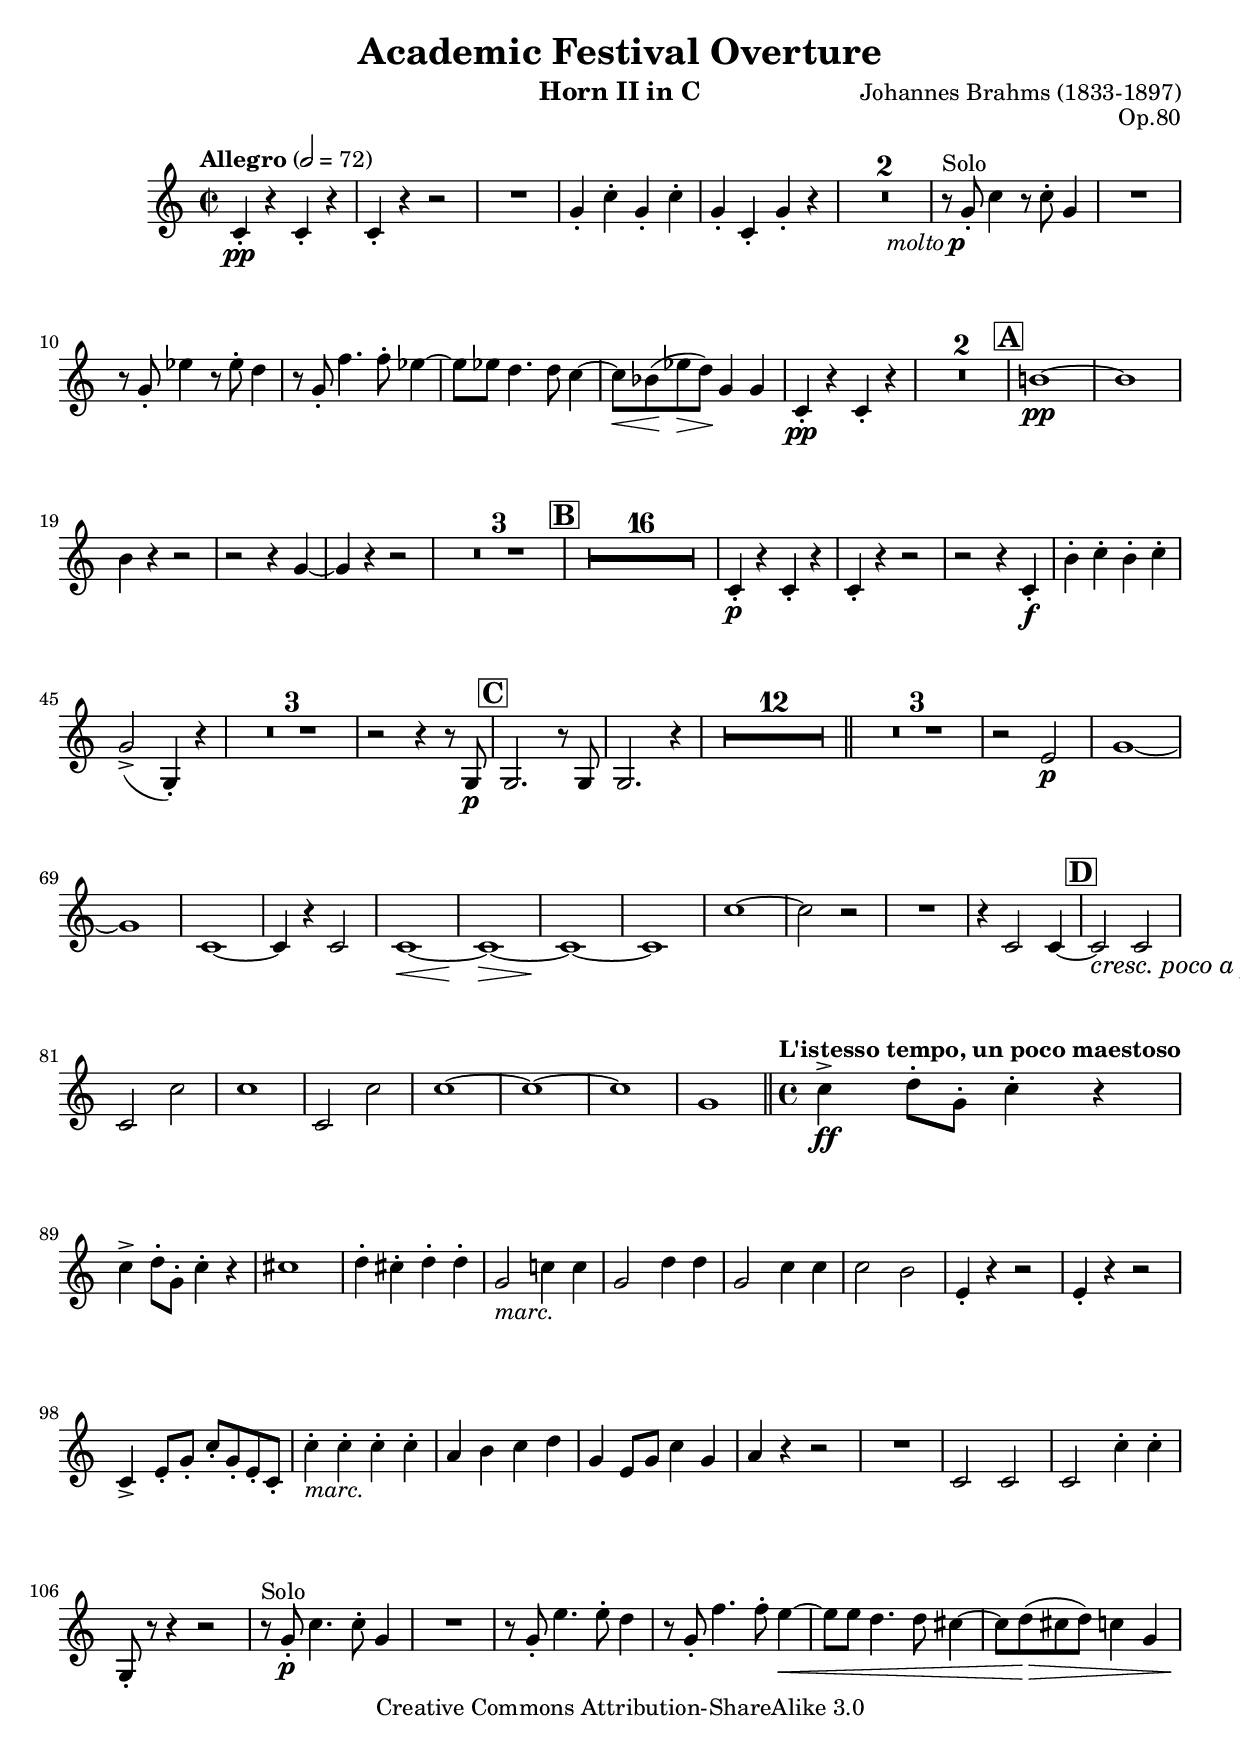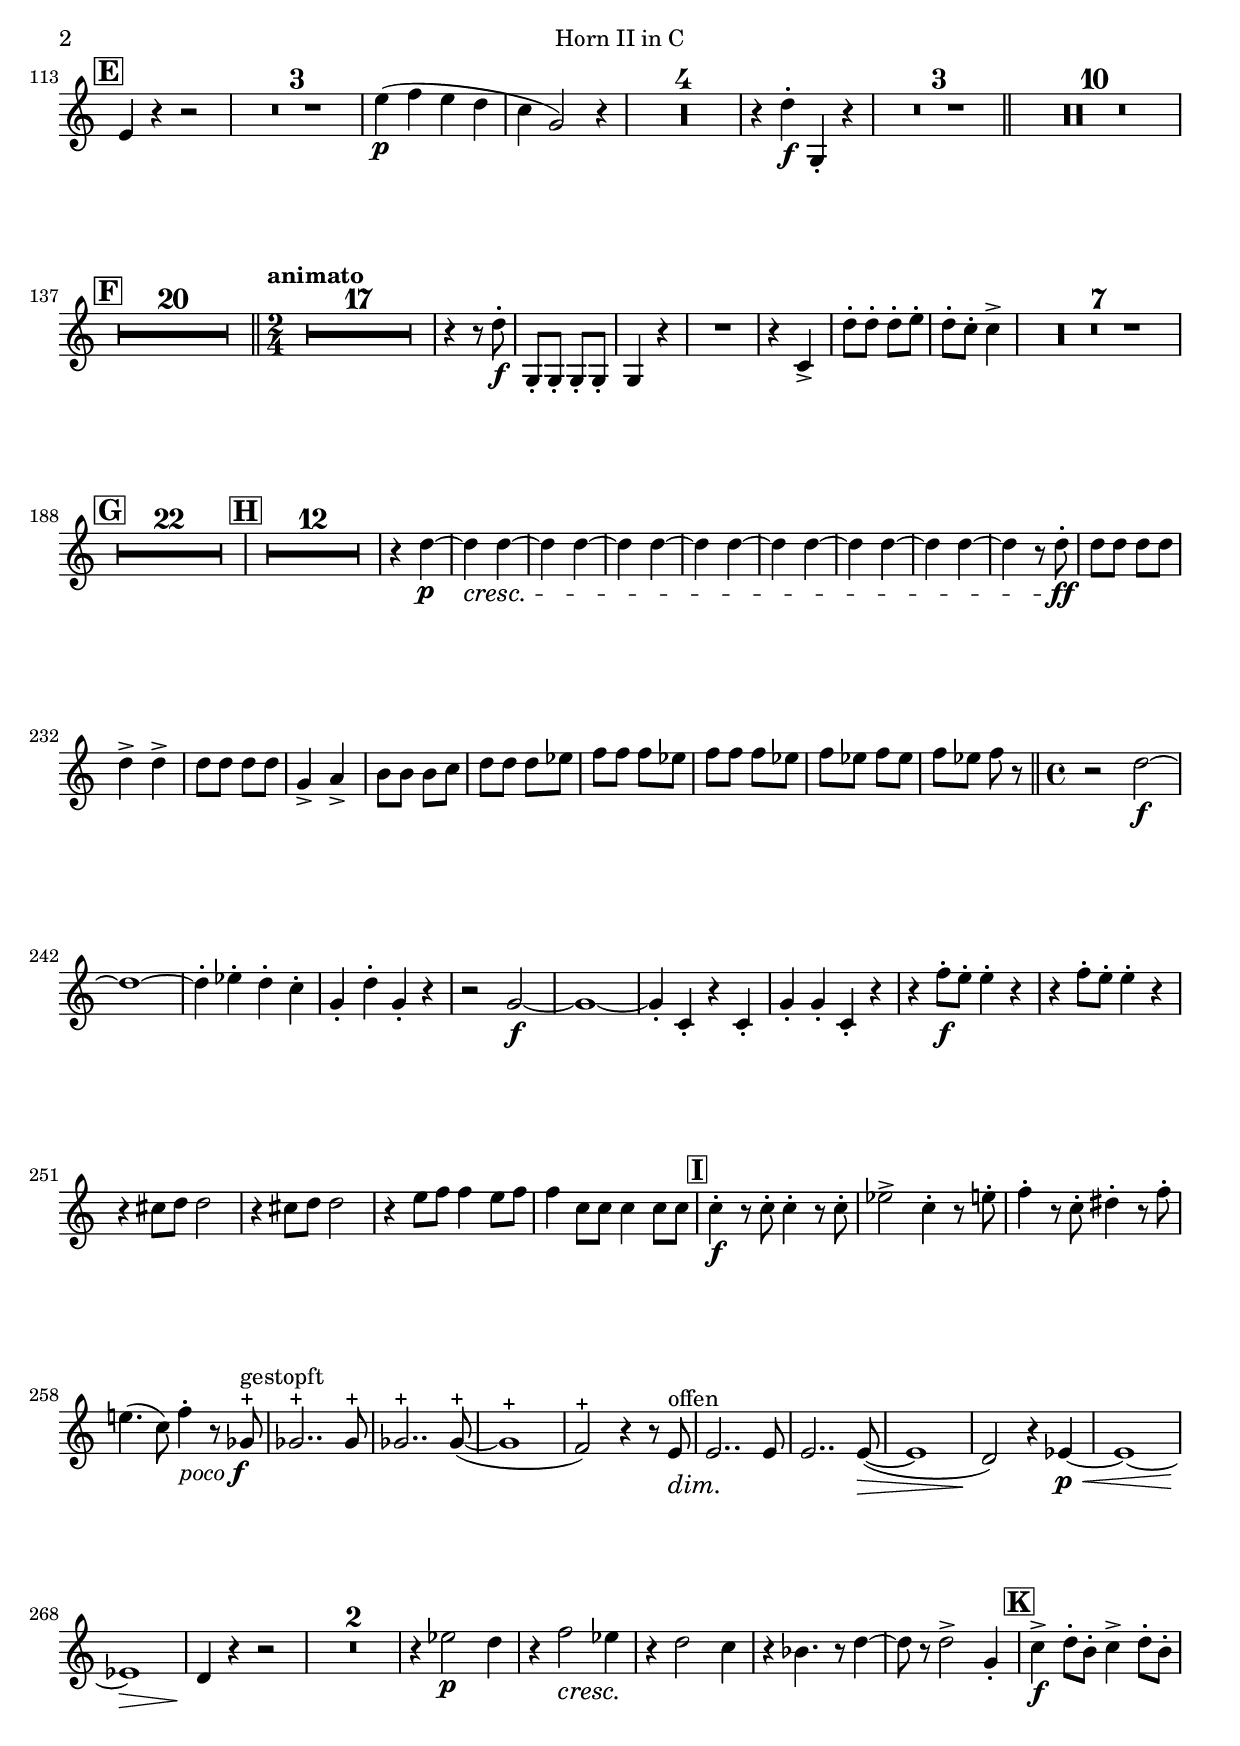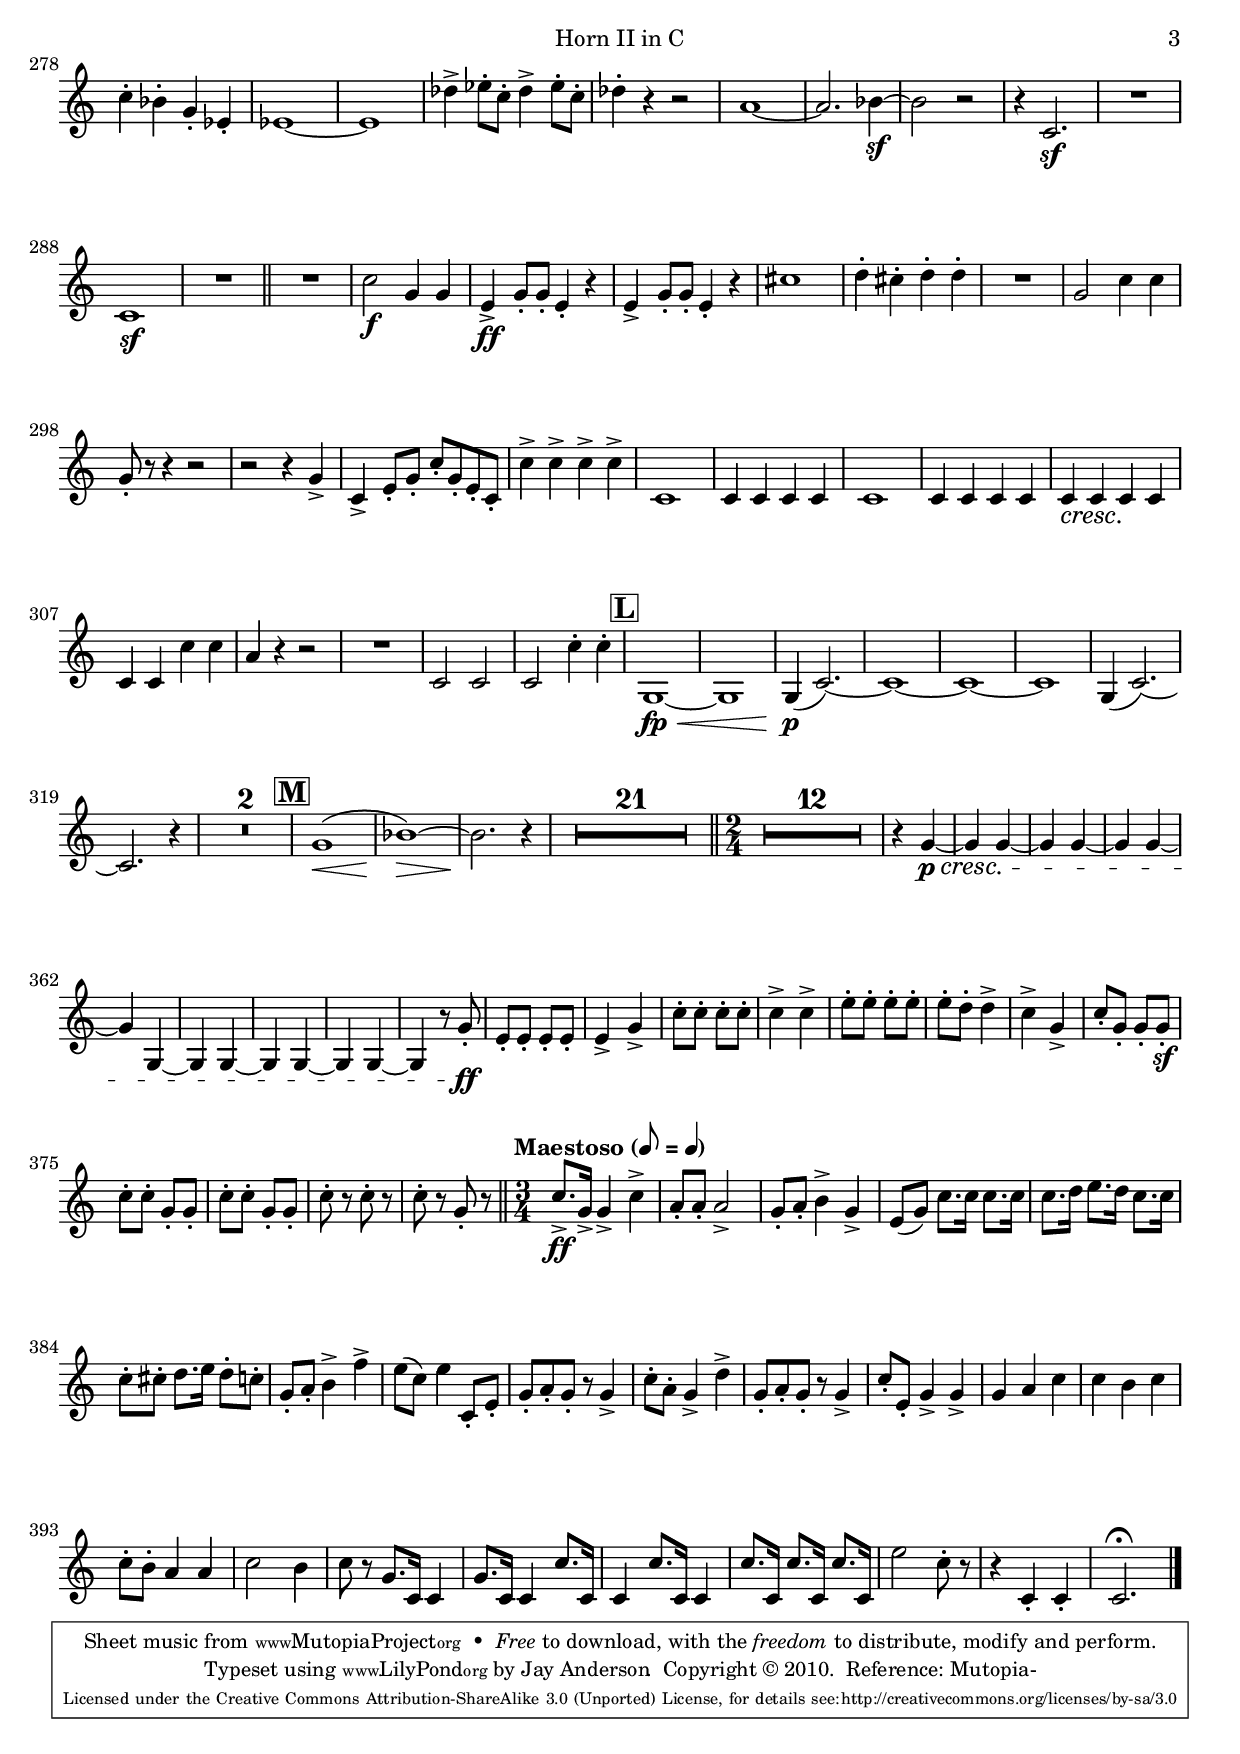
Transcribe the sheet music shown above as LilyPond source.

\version "2.18.2"

\include "defs.ily"
\version "2.18.2"

hornTwo = \relative c'
{
  \set Staff.midiInstrument = "french horn"
  \transposition c
  \graceSync
  \tag #'score
  {
    \voiceTwo
    \dynamicDown
  }
  c4-.\pp r c-. r |
  c-. r r2 |
  R1 |
  g'4-. c-. g-. c-. |
  g-. c,-. g'-. r |
  R1*2 |
  r8^\solo g-.\moltoP c4 r8 c8-. g4 |
  R1 |
  r8 g-. ees'4 r8 ees-. d4 |
  r8 g,-. f'4. f8-. ees4~ |
  ees8 ees d4. d8 c4~ |
  c8\< bes(\! ees\> d)\! g,4 g |
  c,-.\pp r c-. r |
  R1*2 |

  %A
  b'!1~\pp |
  b |
  b4 r r2 |
  r r4 g~ |
  g r r2 |
  R1*3 |

  %B
  R1*16 |
  c,4-.\p r c-. r |
  c-. r r2 |
  r2 r4 c-.\f |
  b'-. c-. b-. c-. |
  g2->( g,4-.) r |
  R1*3 |
  r2 r4 r8 g\p |

  %C
  g2. r8 g |
  g2. r4 |
  R1*12 | %double bar
  R1*3 |
  r2 e'\p |
  g1~ |
  g |
  c,~ |
  c4 r c2 |
  c1~\< |
  c~\> |
  c~\! |
  c |
  c'~ |
  c2 r |
  R1 |
  r4 c,2 c4~ |

  %D
  c2\justCrescPocoAPoco c |
  c c' |
  c1 |
  c,2 c' |
  c1~ | c~ | c | g |

  c4->\ff d8-. g,-. c4-. r |
  c4-> d8-. g,-. c4-. r |
  cis1 |
  d4-. cis-. d-. d-. |
  g,2_\marc c4 c |
  g2 d'4 d |
  g,2 c4 c |
  c2 b |
  e,4-. r r2 |
  e4-. r r2 |
  c4-> e8-. g-. c-. g-. e-. c-. |
  c'4-._\marc c-. c-. c-. |
  a b c d |
  g, e8 g c4 g |
  a r r2 |
  R1 |
  c,2 c |
  c c'4-. c-. |
  g,8-. r r4 r2 |
  r8^\solo g'-.\p c4. c8-. g4 |
  R1 |
  r8 g-. e'4. e8-. d4 |
  r8 g,-. f'4. f8-. e4~\< |
  e8 e d4. d8 cis4~ |
  cis8 d(\> cis d) c4 g s1*0\! |

  %E
  e4 r r2 |
  R1*3 |
  e'4(\p f e d |
  c g2) r4 |
  R1*4 |
  r4 d'-.\f g,,-. r |
  R1*3 | %double bar
  R1*10 |

  %F
  R1*20 |
  
  %2/4
  R2*17 |
  r4 r8 d''8-.\f |
  g,,-. g-. g-. g-. |
  g4 r |
  R2 |
  r4 c-> |
  d'8-. d-. d-. e-. |
  d-. c-. c4-> |
  R2*7 |

  %G
  R2*22 |
  
  %H
  R2*12 |
  r4 d~\p |
  d\cresc d~ |
  \repeat unfold 6 {d d~}
  d r8 d-.\ff |
  d d d d |
  d4-> d-> |
  d8 d d d |
  g,4-> a-> |
  b8 b b c |
  d d d ees |
  f f f ees |
  f f f ees |
  f ees f ees |
  f ees f r |

  %4/4
  r2 d2~\f |
  d1~ |
  d4-. ees-. d-. c-. |
  g-. d'-. g,-. r |
  r2 g2~\f |
  g1~ |
  g4-. c,-. r c-. |
  g'-. g-. c,-. r |
  r4 f'8-.\f e-. e4-. r4 |
  r4 f8-. e-. e4-. r4 |
  r4 cis8 d d2 |
  r4 cis8 d d2 |
  r4 e8 f f4 e8 f |
  f4 c8 c c4 c8 c |

  %I
  c4-.\f r8 c-. c4-. r8 c-. |
  ees2-> c4-. r8 e-. |
  f4-. r8 c-. dis4-. r8 f-. |
  %TODO: clarify stopping
  e!4.( c8) f4-. r8 ges,-+\pocoF^\stopped |
  ges2..-+ ges8-+ |
  ges2..-+ ges8~-+( |
  ges1-+ |
  f2)-+ r4 r8 e\justDim^\open |
  e2.. e8 |
  e2.. e8~(\> |
  e1 |
  d2\!) r4 ees~\p\< |
  ees1~ |
  ees1\> |
  d4\! r4 r2 |
  R1*2 |
  r4 ees'2\p d4 |
  r4 f2\justCresc ees4 |
  r4 d2 c4 |
  r4 bes4. r8 d4~ |
  d8 r d2-> g,4-. |

  %K
  c4->\f d8-. b-. c4-> d8-. b-. |
  c4-. bes-. g-. ees-. |
  ees1~ | ees |
  des'4-> ees8-. c-. des4-> ees8-. c-. |
  des4-. r r2 |
  a1~ |
  a2. bes4~\sf |
  bes2 r |
  r4 c,2.\sf |
  R1 |
  c\sf |
  R1 | %double bar
  R1 |
  c'2\f g4 g |
  e->\ff g8-. g-. e4-. r |
  e-> g8-. g-. e4-. r |
  cis'1 |
  d4-. cis-. d-. d-. |
  R1 |
  g,2 c4 c |
  g8-. r r4 r2 |
  r2 r4 g-> |
  c,-> e8-. g-. c-. g-. e-. c-. |
  c'4-> c-> c-> c-> |
  c,1 |
  c4 c c c |
  c1 |
  c4 c c c |
  c4\justCresc c c c |
  c c c' c |
  a r r2 |
  R1 |
  c,2 c |
  c c'4-. c-. |

  %L
  g,1~\fp\< |
  g |
  g4(\p c2.~) |
  c1~ | c~ | c |
  g4( c2.~) |
  c2. r4 |
  R1*2

  %M
  g'1(\< |
  bes~)\> |
  bes2.\! r4 |
  R1*21 |

  %2/4
  R2*12
  r4 g~\p\cresc |
  g g~ |
  g g~ |
  g g~ |
  g g,~ |
  g g~ |
  g g~ |
  g g~ |
  g r8 g'-.\ff |
  e-. e-. e-. e-. |
  e4-> g-> |
  c8-. c-. c-. c-. |
  c4-> c-> |
  e8-. e-. e-. e-. |
  e-. d-. d4-> |
  c-> g-> |
  c8-. g-. g-. g-.\sf |
  c-. c-. g-. g-. 
  c-. c-. g-. g-. 
  c-. r c-. r |
  c-. r g-. r |

  %3/4
  c8.->\ff g16-> g4-> c-> |
  a8-. a-. a2-> |
  g8-. a-. b4-> g-> |
  e8( g) c8.[ c16] c8. c16 |
  c8. d16 e8. d16 c8. c16 |
  c8-. cis-. d8.[ e16] d8-. c-. |
  g8-. a-. b4-> f'-> |
  e8( c) e4 c,8-. e-. |
  g-. a-. g-. r g4-> |
  c8-. a-. g4-> d'-> |
  g,8-. a-. g-. r g4-> |
  c8-. e,-. g4-> g-> |
  g a c |
  c b c |
  c8-. b-. a4 a |
  c2 b4 |
  c8 r g8. c,16 c4 |
  g'8. c,16 c4 c'8. c,16 |
  c4 c'8. c,16 c4 |
  c'8. c,16 c'8. c,16 c'8. c,16 |
  e'2 c8-. r |
  r4 c,4-. c-. |
  c2.\fermata |
}


instrument = "Horn II in C"

\include "header.ily"

\score
{
  \new Staff
  {
    << \removeWithTag #'score \hornTwo \outline >>
  }
}
